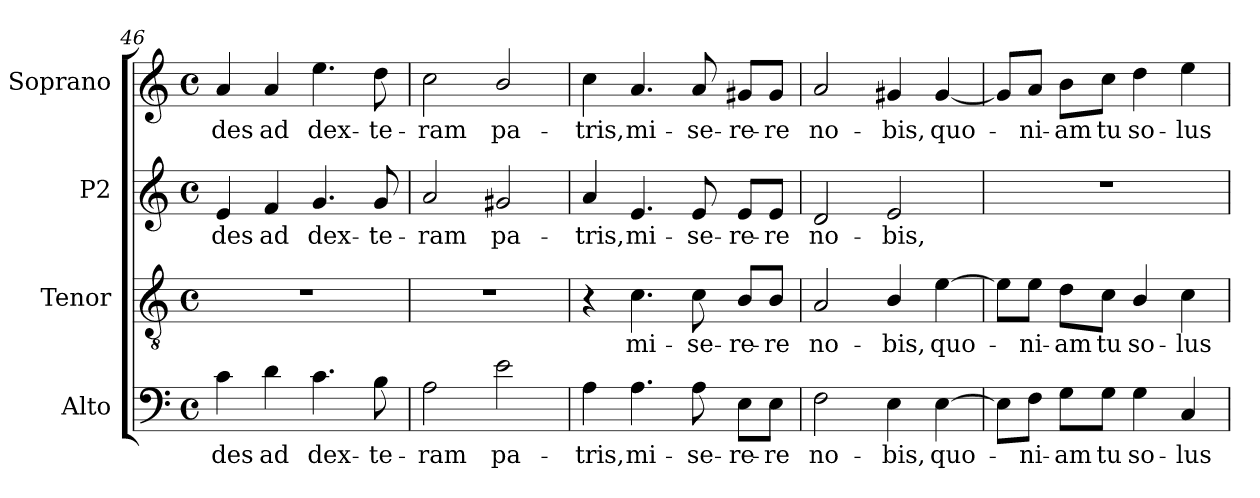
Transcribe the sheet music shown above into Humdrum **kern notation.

**kern	**text	**kern	**text	**kern	**text	**kern	**text
*part4	*part4	*part3	*part3	*part2	*part2	*part1	*part1
*staff4	*staff4	*staff3	*staff3	*staff2	*staff2	*staff1	*staff1
*I"Alto	*	*I"Tenor	*	*I"P2	*	*I"Soprano	*
*	*	*I'T.	*	*	*	*I'S.	*
*clefF4	*	*clefGv2	*	*clefG2	*	*clefG2	*
*	*	*ITrd7c12	*	*	*	*	*
*k[]	*	*k[]	*	*k[]	*	*k[]	*
*C:	*	*C:	*	*C:	*	*C:	*
*M4/4	*	*M4/4	*	*M4/4	*	*M4/4	*
*met(c)	*	*met(c)	*	*met(c)	*	*met(c)	*
=46	=46	=46	=46	=46	=46	=46	=46
!	!LO:LY:b:color=#000000	!	!	!	!	!	!
!	!	!	!	!	!LO:LY:b:color=#000000	!	!
!	!	!	!	!	!	!	!LO:LY:b:color=#000000
4ci\	-des	1r	.	4ei/	-des	4ai/	-des
!	!LO:LY:b:color=#000000	!	!	!	!	!	!
!	!	!	!	!	!LO:LY:b:color=#000000	!	!
!	!	!	!	!	!	!	!LO:LY:b:color=#000000
4di\	ad	.	.	4fi/	ad	4ai/	ad
!	!LO:LY:b:color=#000000	!	!	!	!	!	!
!	!	!	!	!	!LO:LY:b:color=#000000	!	!
!	!	!	!	!	!	!	!LO:LY:b:color=#000000
4.ci\	dex-	.	.	4.gi/	dex-	4.eei\	dex-
!	!LO:LY:b:color=#000000	!	!	!	!	!	!
!	!	!	!	!	!LO:LY:b:color=#000000	!	!
!	!	!	!	!	!	!	!LO:LY:b:color=#000000
8Bi\	-te-	.	.	8gi/	-te-	8ddi\	-te-
=47	=47	=47	=47	=47	=47	=47	=47
!	!LO:LY:b:color=#000000	!	!	!	!	!	!
!	!	!	!	!	!LO:LY:b:color=#000000	!	!
!	!	!	!	!	!	!	!LO:LY:b:color=#000000
2Ai\	-ram	1r	.	2ai/	-ram	2cci\	-ram
!	!LO:LY:b:color=#000000	!	!	!	!	!	!
!	!	!	!	!	!LO:LY:b:color=#000000	!	!
!	!	!	!	!	!	!	!LO:LY:b:color=#000000
2ei\	pa-	.	.	2g#Xi/	pa-	2bi/	pa-
!!LO:PB:g=z
=48	=48	=48	=48	=48	=48	=48	=48
!	!LO:LY:b:color=#000000	!	!	!	!	!	!
!	!	!	!	!	!LO:LY:b:color=#000000	!	!
!	!	!	!	!	!	!	!LO:LY:b:color=#000000
4Ai\	-tris,	4r	.	4ai/	-tris,	4cci\	-tris,
!	!LO:LY:b:color=#000000	!	!	!	!	!	!
!	!	!	!LO:LY:b:color=#000000	!	!	!	!
!	!	!	!	!	!LO:LY:b:color=#000000	!	!
!	!	!	!	!	!	!	!LO:LY:b:color=#000000
4.Ai\	mi-	4.Ci\	mi-	4.ei/	mi-	4.ai/	mi-
!	!LO:LY:b:color=#000000	!	!	!	!	!	!
!	!	!	!LO:LY:b:color=#000000	!	!	!	!
!	!	!	!	!	!LO:LY:b:color=#000000	!	!
!	!	!	!	!	!	!	!LO:LY:b:color=#000000
8Ai\	-se-	8Ci\	-se-	8ei/	-se-	8ai/	-se-
!	!LO:LY:b:color=#000000	!	!	!	!	!	!
!	!	!	!LO:LY:b:color=#000000	!	!	!	!
!	!	!	!	!	!LO:LY:b:color=#000000	!	!
!	!	!	!	!	!	!	!LO:LY:b:color=#000000
8Ei\L	-re-	8BBi/L	-re-	8ei/L	-re-	8g#Xi/L	-re-
!	!LO:LY:b:color=#000000	!	!	!	!	!	!
!	!	!	!LO:LY:b:color=#000000	!	!	!	!
!	!	!	!	!	!LO:LY:b:color=#000000	!	!
!	!	!	!	!	!	!	!LO:LY:b:color=#000000
8Ei\J	-re	8BBi/J	-re	8ei/J	-re	8g#i/J	-re
=49	=49	=49	=49	=49	=49	=49	=49
!	!LO:LY:b:color=#000000	!	!	!	!	!	!
!	!	!	!LO:LY:b:color=#000000	!	!	!	!
!	!	!	!	!	!LO:LY:b:color=#000000	!	!
!	!	!	!	!	!	!	!LO:LY:b:color=#000000
2Fi\	no-	2AAi/	no-	2di/	no-	2ai/	no-
!	!LO:LY:b:color=#000000	!	!	!	!	!	!
!	!	!	!LO:LY:b:color=#000000	!	!	!	!
!	!	!	!	!	!LO:LY:b:color=#000000	!	!
!	!	!	!	!	!	!	!LO:LY:b:color=#000000
4Ei\	-bis,	4BBi/	-bis,	2ei/	-bis,	4g#Xi/	-bis,
!	!LO:LY:b:color=#000000	!	!	!	!	!	!
!	!	!	!LO:LY:b:color=#000000	!	!	!	!
!	!	!	!	!	!	!	!LO:LY:b:color=#000000
[4Ei\	quo-	[4Ei\	quo-	.	.	[4g#i/	quo-
=50	=50	=50	=50	=50	=50	=50	=50
8Ei\L]	.	8Ei\L]	.	1r	.	8g#i/L]	.
!	!LO:LY:b:color=#000000	!	!	!	!	!	!
!	!	!	!LO:LY:b:color=#000000	!	!	!	!
!	!	!	!	!	!	!	!LO:LY:b:color=#000000
8Fi\J	-ni-	8Ei\J	-ni-	.	.	8ai/J	-ni-
!	!LO:LY:b:color=#000000	!	!	!	!	!	!
!	!	!	!LO:LY:b:color=#000000	!	!	!	!
!	!	!	!	!	!	!	!LO:LY:b:color=#000000
8Gi\L	-am	8Di\L	-am	.	.	8bi\L	-am
!	!LO:LY:b:color=#000000	!	!	!	!	!	!
!	!	!	!LO:LY:b:color=#000000	!	!	!	!
!	!	!	!	!	!	!	!LO:LY:b:color=#000000
8Gi\J	tu	8Ci\J	tu	.	.	8cci\J	tu
!	!LO:LY:b:color=#000000	!	!	!	!	!	!
!	!	!	!LO:LY:b:color=#000000	!	!	!	!
!	!	!	!	!	!	!	!LO:LY:b:color=#000000
4Gi\	so-	4BBi/	so-	.	.	4ddi\	so-
!	!LO:LY:b:color=#000000	!	!	!	!	!	!
!	!	!	!LO:LY:b:color=#000000	!	!	!	!
!	!	!	!	!	!	!	!LO:LY:b:color=#000000
4Ci/	-lus	4Ci\	-lus	.	.	4eei\	-lus
=	=	=	=	=	=	=	=
*-	*-	*-	*-	*-	*-	*-	*-
